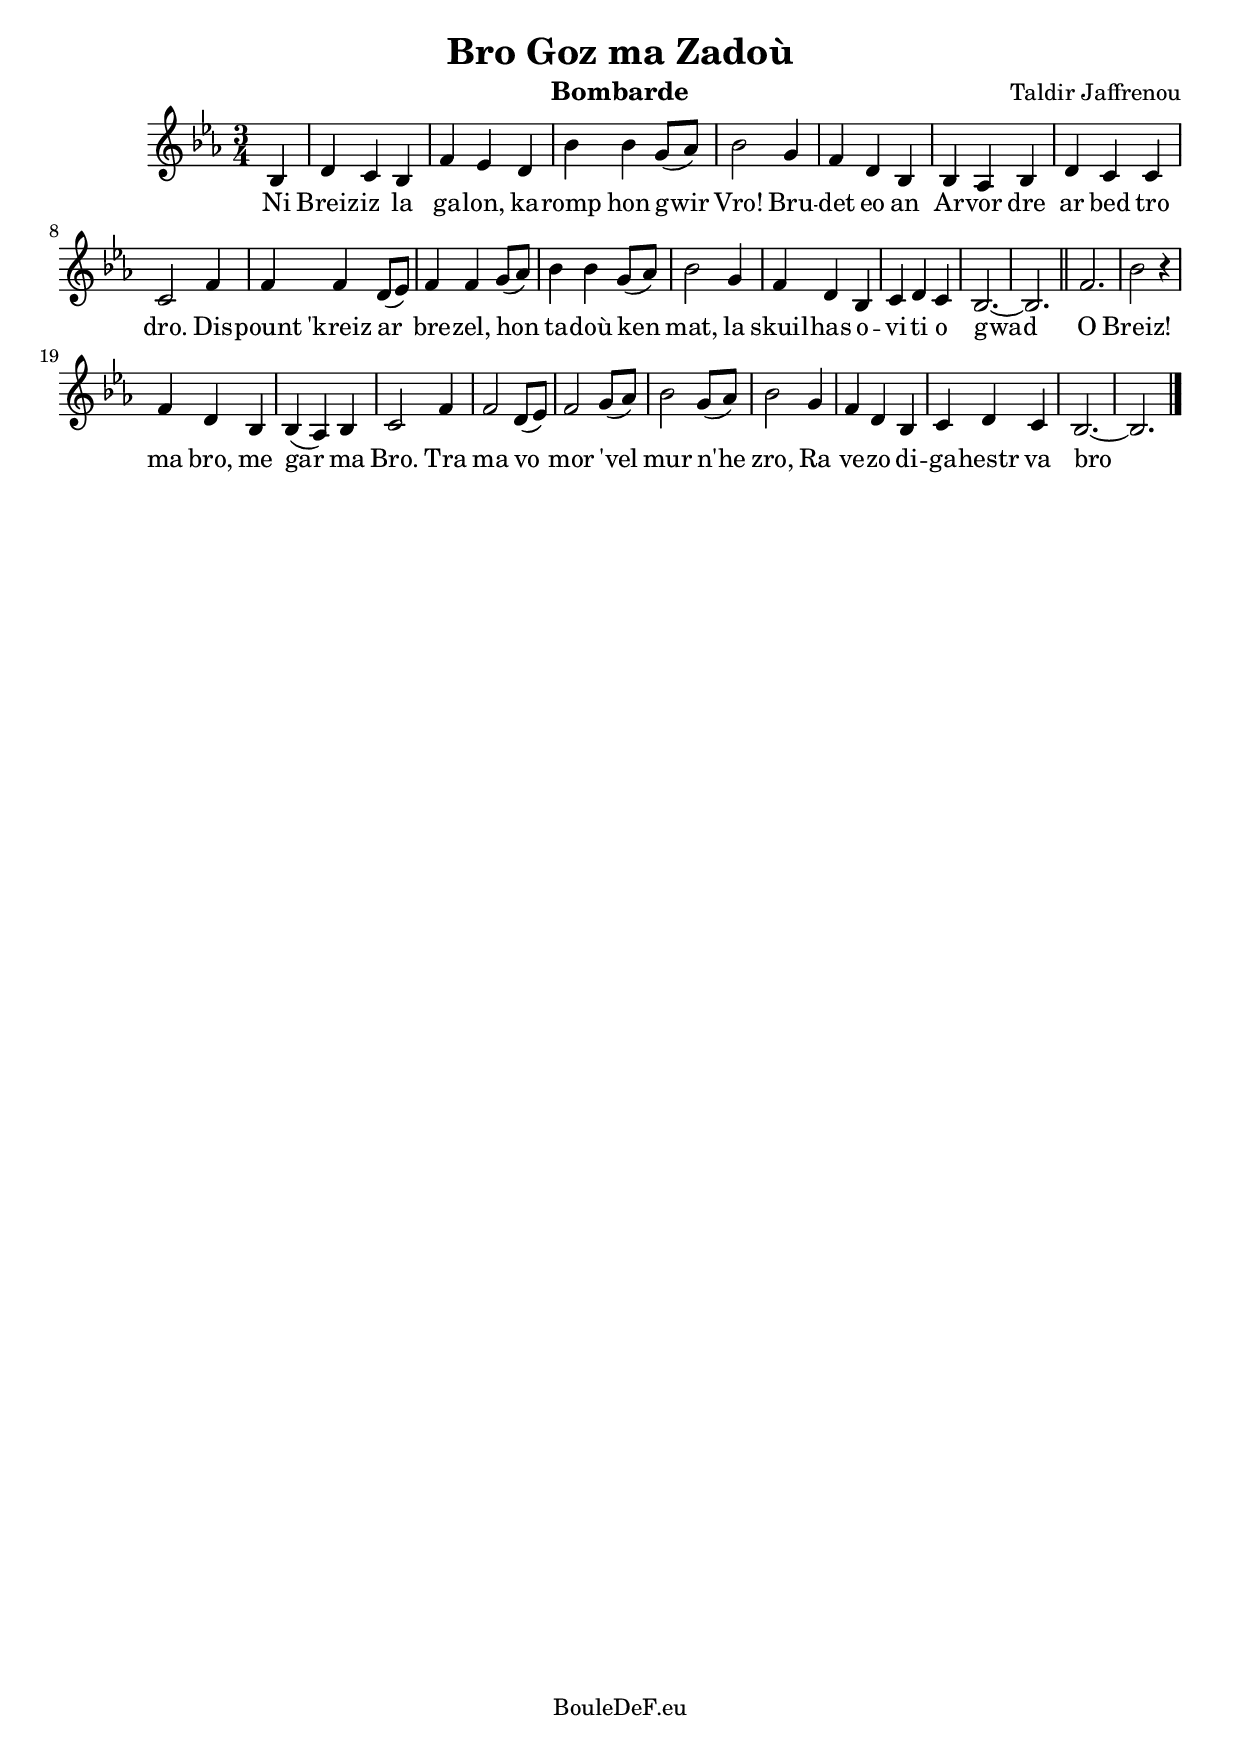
\version "2.16.0"
\include "italiano.ly"

\header {
	title = "Bro Goz ma Zadoù"
	composer = "Taldir Jaffrenou"
	instrument = "Bombarde"
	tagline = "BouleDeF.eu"
}

\score {
	\new Staff \relative si {
		\clef "treble"
		\key mib \major
		\time 3/4

		\partial 4 sib4
		| re do sib
		| fa' mib re
		| sib' sib sol8 (lab)
		| sib2 sol4
		| fa re sib
		| sib lab sib
		| re do do
		| do2 fa4
		| fa fa re8 (mib)
		| fa4 fa sol8 (lab)
		| sib4 sib sol8 (lab) 
		| sib2 sol4
		| fa re sib
		| do re do
		| sib2.~
		| sib \bar "||"
		| fa'2.
		| sib2 r4
		| fa4 re sib
		| sib (lab) sib
		| do2 fa4
		| fa2 re8 (mib)
		| fa2 sol8 (lab)
		| sib2 sol8 (lab)
		| sib2 sol4
		| fa re sib
		| do re do
		| sib2.~
		| sib \bar "|."
	}
	\addlyrics {
		Ni | Breiz -- iz la | ga -- lon, ka -- | romp hon gwir
		Vro! Bru -- | det eo an | Ar -- vor dre | ar bed tro
		dro. Dis -- | pount 'kreiz ar | bre -- zel, hon | ta -- doù ken
		mat, la | skuil -- has o -- | vi -- ti o | gwad
		O | Breiz! | ma bro, me | gar ma
		Bro. Tra | ma vo | mor 'vel | mur n'he
		zro, Ra | ve -- zo di -- | ga -- hestr va | bro !
	}
}
